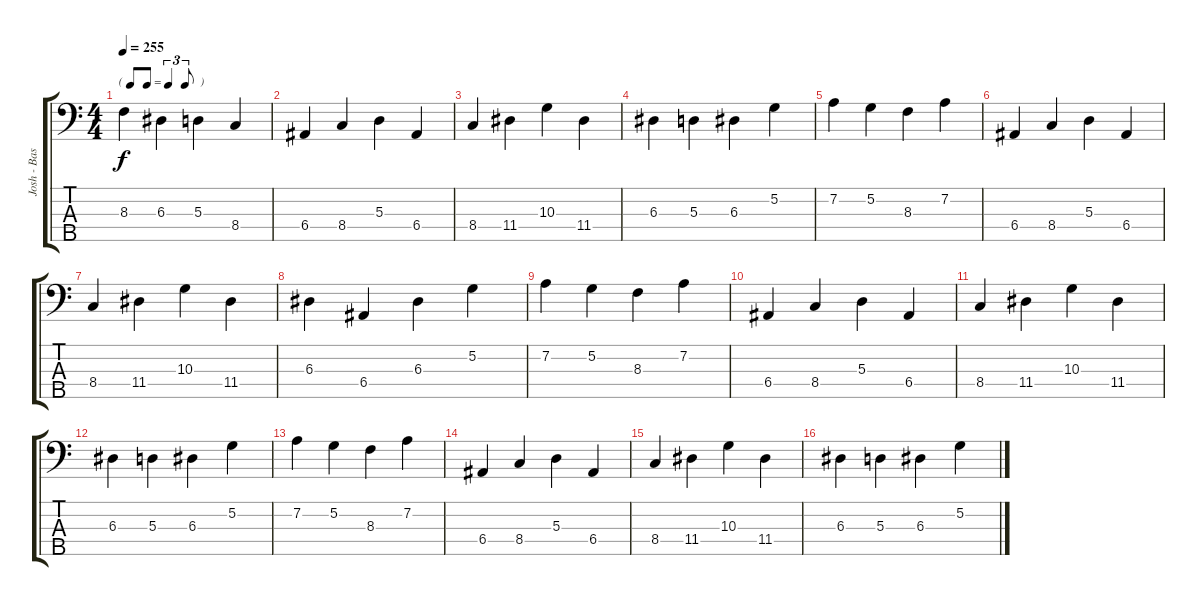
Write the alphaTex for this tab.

\track ("Josh - Bass" "Josh - Bas") {instrument electricbassfinger}
\staff {score tabs}
\tuning (G2 D2 A1 E1 B0) {hide}
\ts (4 4)
\tf triplet8th
\tempo 255
\clef f4
\ks c
8.3.4{dy f} 6.3.4 5.3.4 8.4.4 |
6.4.4 8.4.4 5.3.4 6.4.4 |
8.4.4 11.4.4 10.3.4 11.4.4 |
6.3.4 5.3.4 6.3.4 5.2.4 |
7.2.4 5.2.4 8.3.4 7.2.4 |
6.4.4 8.4.4 5.3.4 6.4.4 |
8.4.4 11.4.4 10.3.4 11.4.4 |
6.3.4 6.4.4 6.3.4 5.2.4 |
7.2.4 5.2.4 8.3.4 7.2.4 |
6.4.4 8.4.4 5.3.4 6.4.4 |
8.4.4 11.4.4 10.3.4 11.4.4 |
6.3.4 5.3.4 6.3.4 5.2.4 |
7.2.4 5.2.4 8.3.4 7.2.4 |
6.4.4 8.4.4 5.3.4 6.4.4 |
8.4.4 11.4.4 10.3.4 11.4.4 |
6.3.4 5.3.4 6.3.4 5.2.4
